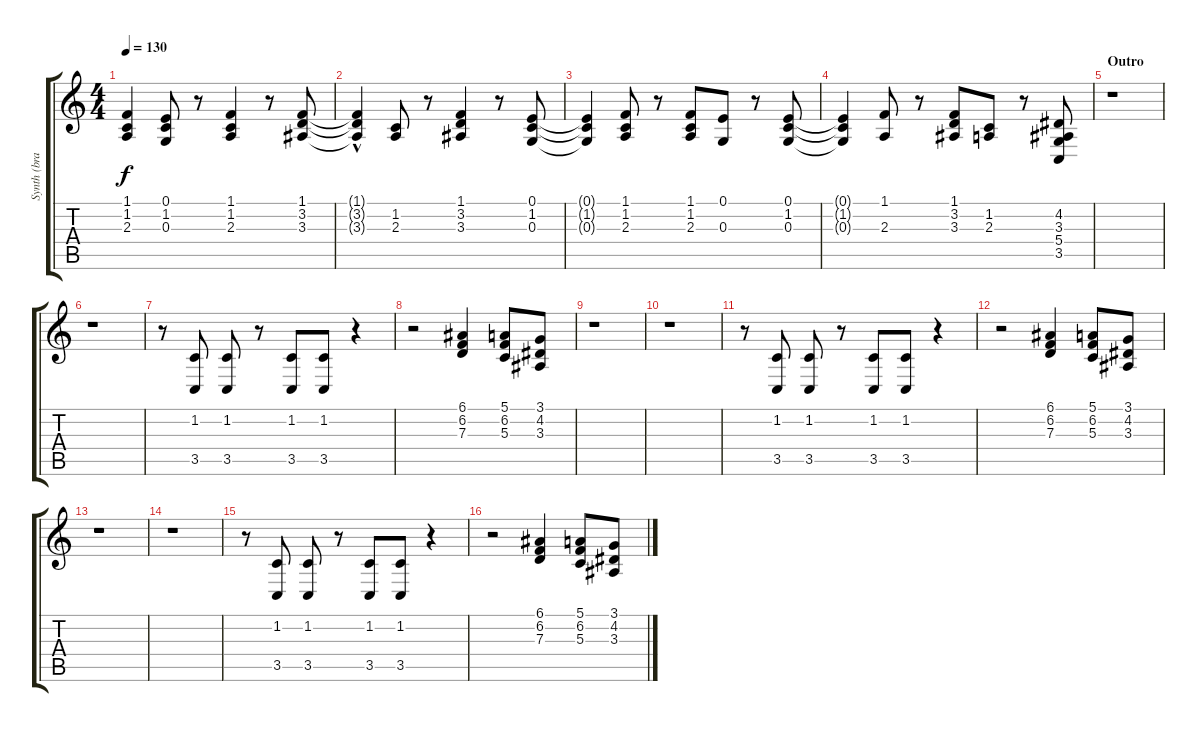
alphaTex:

\track ("Synth (brass)" "Synth (bra") {instrument brasssection}
\staff {score tabs}
\tuning (E4 B3 G3 D3 A2 E2) {hide}
\ts (4 4)
\tempo 130
\clef g2
\ks c
(1.1{t} 1.2{t} 2.3{t}).4{dy f} (0.1 1.2 0.3).8 r.8 (1.1 1.2 2.3).4 r.8 (1.1 3.2 3.3).8 |
(1.1{hac t} 3.2{t} 3.3{t}).4 (1.2 2.3).8 r.8 (1.1 3.2 3.3).4 r.8 (0.1 1.2 0.3).8 |
(0.1{t} 1.2{t} 0.3{t}).4 (1.1 1.2 2.3).8 r.8 (1.1 1.2 2.3).8 (0.1 0.3).8 r.8 (0.1 1.2 0.3).8 |
(0.1{t} 1.2{t} 0.3{t}).4 (1.1 2.3).8 r.8 (1.1 3.2 3.3).8 (1.2 2.3).8 r.8 (4.2 3.3 5.4 3.5).8 |
\section ("" "Outro")
r.1 |
r.1 |
r.8 (1.2 3.5).8 (1.2 3.5).8 r.8 (1.2 3.5).8 (1.2 3.5).8 r.4 |
r.2 (6.1 6.2 7.3).4 (5.1 6.2 5.3).8 (3.1 4.2 3.3).8 |
r.1 |
r.1 |
r.8 (1.2 3.5).8 (1.2 3.5).8 r.8 (1.2 3.5).8 (1.2 3.5).8 r.4 |
r.2 (6.1 6.2 7.3).4 (5.1 6.2 5.3).8 (3.1 4.2 3.3).8 |
r.1 |
r.1 |
r.8 (1.2 3.5).8 (1.2 3.5).8 r.8 (1.2 3.5).8 (1.2 3.5).8 r.4 |
r.2 (6.1 6.2 7.3).4 (5.1 6.2 5.3).8 (3.1 4.2 3.3).8
